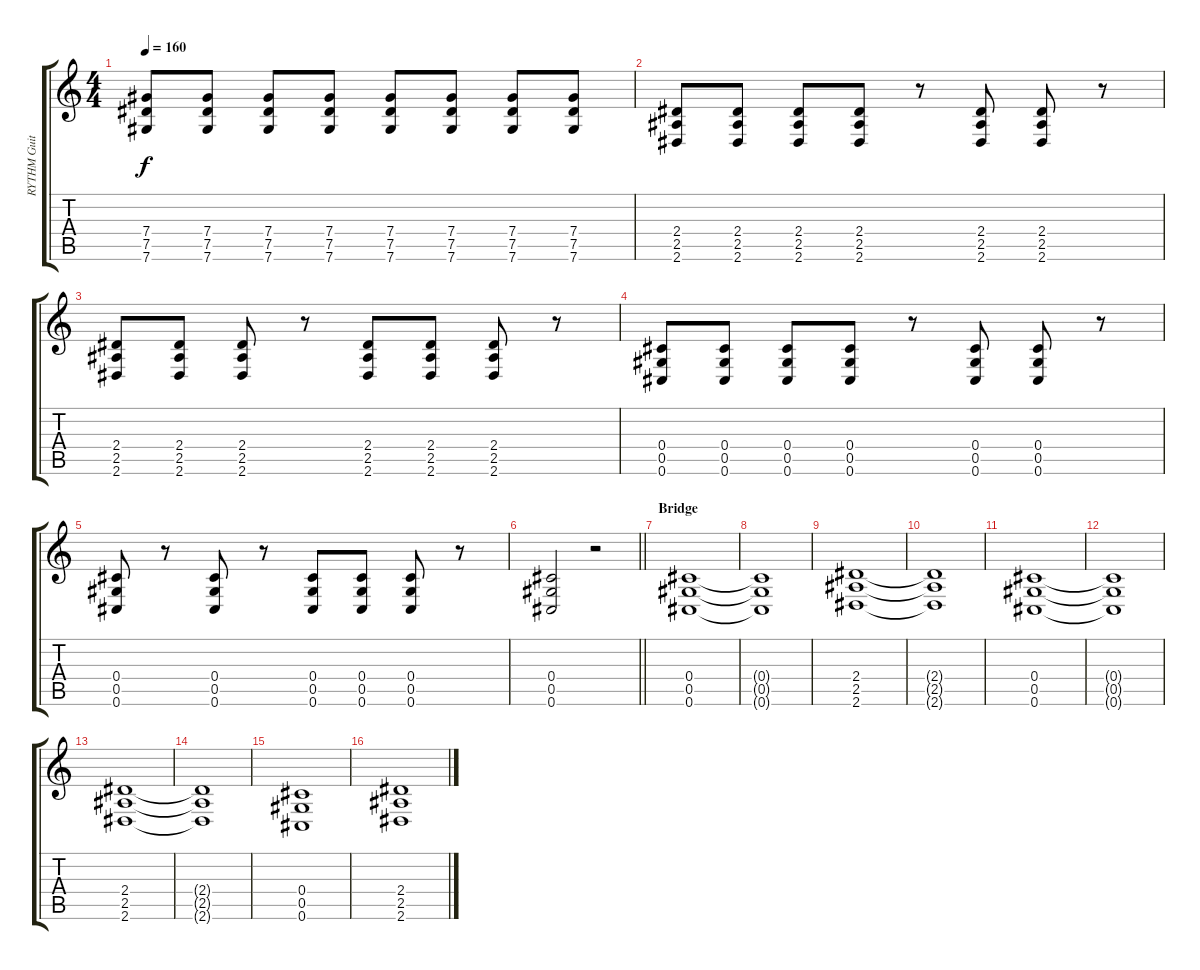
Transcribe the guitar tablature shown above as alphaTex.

\track ("RYTHM Guitar" "RYTHM Guit") {instrument overdrivenguitar}
\staff {score tabs}
\tuning (Eb4 Bb3 Gb3 Db3 Ab2 Db2) {hide}
\ts (4 4)
\tempo 160
\clef g2
\ks c
(7.4 7.5 7.6).8{dy f} (7.4 7.5 7.6).8 (7.4 7.5 7.6).8 (7.4 7.5 7.6).8 (7.4 7.5 7.6).8 (7.4 7.5 7.6).8 (7.4 7.5 7.6).8 (7.4 7.5 7.6).8 |
(2.4 2.5 2.6).8 (2.4 2.5 2.6).8 (2.4 2.5 2.6).8 (2.4 2.5 2.6).8 r.8 (2.4 2.5 2.6).8 (2.4 2.5 2.6).8 r.8 |
(2.4 2.5 2.6).8 (2.4 2.5 2.6).8 (2.4 2.5 2.6).8 r.8 (2.4 2.5 2.6).8 (2.4 2.5 2.6).8 (2.4 2.5 2.6).8 r.8 |
(0.4 0.5 0.6).8 (0.4 0.5 0.6).8 (0.4 0.5 0.6).8 (0.4 0.5 0.6).8 r.8 (0.4 0.5 0.6).8 (0.4 0.5 0.6).8 r.8 |
(0.4 0.5 0.6).8 r.8 (0.4 0.5 0.6).8 r.8 (0.4 0.5 0.6).8 (0.4 0.5 0.6).8 (0.4 0.5 0.6).8 r.8 |
\barLineRight lightlight
(0.4 0.5 0.6).2 r.2 |
\section ("" "Bridge")
(0.4 0.5 0.6).1 |
(0.4{t} 0.5{t} 0.6{t}).1 |
(2.4 2.5 2.6).1 |
(2.4{t} 2.5{t} 2.6{t}).1 |
(0.4 0.5 0.6).1 |
(0.4{t} 0.5{t} 0.6{t}).1 |
(2.4 2.5 2.6).1 |
(2.4{t} 2.5{t} 2.6{t}).1 |
(0.4 0.5 0.6).1{instrument acousticguitarsteel} |
(2.4 2.5 2.6).1
